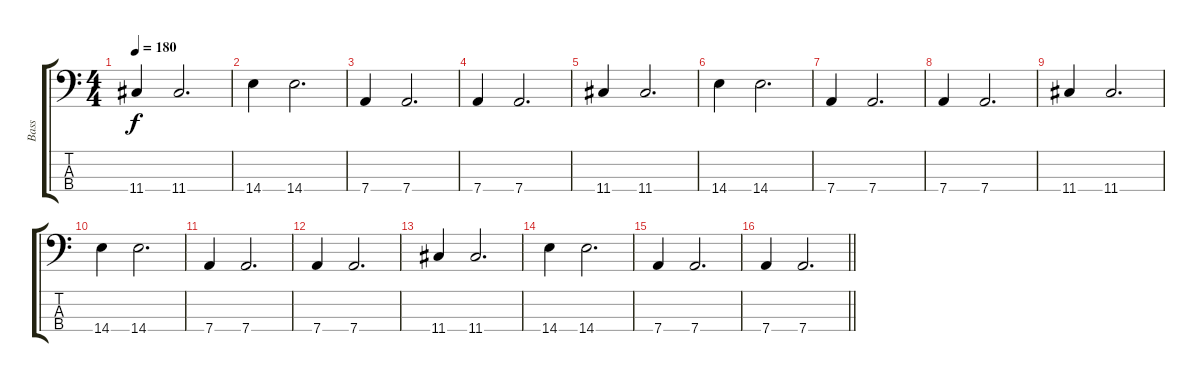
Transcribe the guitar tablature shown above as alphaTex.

\track ("Bass" "Bass") {instrument electricbasspick}
\staff {score tabs}
\tuning (G2 D2 A1 D1) {hide}
\ts (4 4)
\tempo 180
\clef f4
\ks c
11.4.4{dy f} 11.4.2{d} |
14.4.4 14.4.2{d} |
7.4.4 7.4.2{d} |
7.4.4 7.4.2{d} |
11.4.4 11.4.2{d} |
14.4.4 14.4.2{d} |
7.4.4 7.4.2{d} |
7.4.4 7.4.2{d} |
11.4.4 11.4.2{d} |
14.4.4 14.4.2{d} |
7.4.4 7.4.2{d} |
7.4.4 7.4.2{d} |
11.4.4 11.4.2{d txt ""} |
14.4.4 14.4.2{d} |
7.4.4 7.4.2{d} |
\barLineRight lightlight
7.4.4 7.4.2{d}
